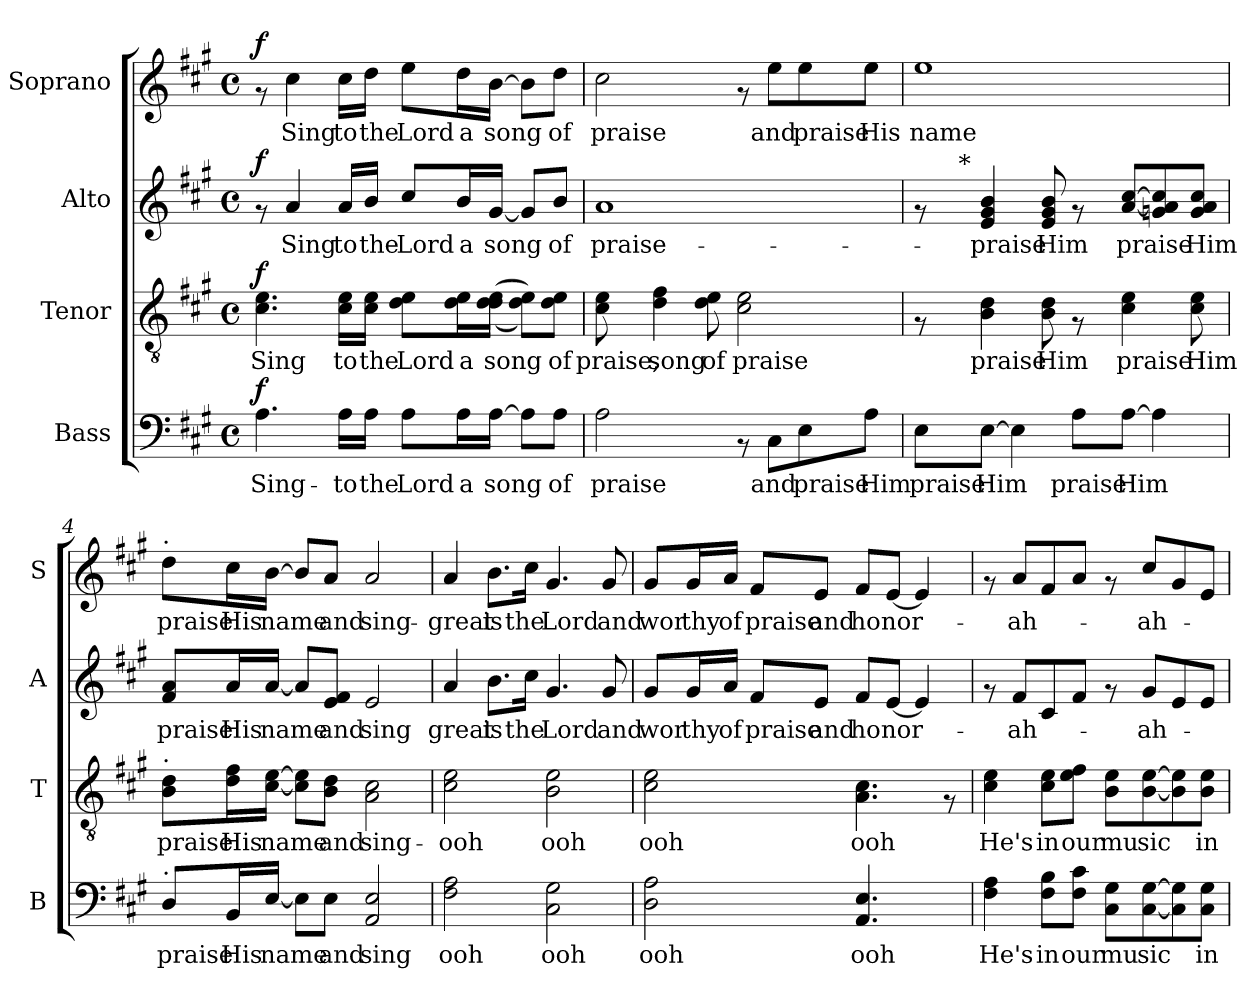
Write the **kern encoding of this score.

**kern	**text	**dynam	**kern	**text	**dynam	**kern	**text	**dynam	**kern	**text	**dynam
*part4	*part4	*part4	*part3	*part3	*part3	*part2	*part2	*part2	*part1	*part1	*part1
*staff4	*staff4	*staff4	*staff3	*staff3	*staff3	*staff2	*staff2	*staff2	*staff1	*staff1	*staff1
*I"Bass	*	*	*I"Tenor	*	*	*I"Alto	*	*	*I"Soprano	*	*
*I'B	*	*	*I'T	*	*	*I'A	*	*	*I'S	*	*
*clefF4	*	*	*clefGv2	*	*	*clefG2	*	*	*clefG2	*	*
*k[f#c#g#]	*	*	*k[f#c#g#]	*	*	*k[f#c#g#]	*	*	*k[f#c#g#]	*	*
*A:	*	*	*A:	*	*	*A:	*	*	*A:	*	*
*M4/4	*	*	*M4/4	*	*	*M4/4	*	*	*M4/4	*	*
*met(c)	*	*	*met(c)	*	*	*met(c)	*	*	*met(c)	*	*
=1	=1	=1	=1	=1	=1	=1	=1	=1	=1	=1	=1
!	!LO:LY:b	!LO:DY:a	!	!LO:LY:b	!LO:DY:a	!	!	!LO:DY:a	!	!	!LO:DY:a
4.A\	Sing-	f	4.c#\ 4.e\	Sing	f	8rf	.	f	8rf	.	f
!	!	!	!	!	!	!	!LO:LY:b	!	!	!LO:LY:b	!
.	.	.	.	.	.	4a/	Sing	.	4cc#\	Sing	.
!	!LO:LY:b	!	!	!LO:LY:b	!	!	!LO:LY:b	!	!	!LO:LY:b	!
16A\LL	-to	.	16c#\ 16e\LL	to	.	16a/LL	to	.	16cc#\LL	to	.
!	!LO:LY:b	!	!	!LO:LY:b	!	!	!LO:LY:b	!	!	!LO:LY:b	!
16A\JJ	the	.	16c#\ 16e\JJ	the	.	16b/JJ	the	.	16dd\JJ	the	.
!	!LO:LY:b	!	!	!LO:LY:b	!	!	!LO:LY:b	!	!	!LO:LY:b	!
8A\L	Lord	.	8d\ 8e\L	Lord	.	8cc#/L	Lord	.	8ee\L	Lord	.
!	!LO:LY:b	!	!	!LO:LY:b	!	!	!LO:LY:b	!	!	!LO:LY:b	!
16A\L	a	.	16d\ 16e\L	a	.	16b/L	a	.	16dd\L	a	.
!	!LO:LY:b	!	!	!LO:LY:b	!	!	!LO:LY:b	!	!	!LO:LY:b	!
[>16A\JJ	song	.	(<(>16d\ 16d\ 16e\JJ	song	.	[<16g#/JJ	song	.	[>16b\JJ	song	.
8A\L]	.	.	8d\ 8e\L))	.	.	8g#/L]	.	.	8b\L]	.	.
!	!LO:LY:b	!	!	!LO:LY:b	!	!	!LO:LY:b	!	!	!LO:LY:b	!
8A\J	of	.	8d\ 8e\J	of	.	8b/J	of	.	8dd\J	of	.
=2	=2	=2	=2	=2	=2	=2	=2	=2	=2	=2	=2
!	!LO:LY:b	!	!	!LO:LY:b	!	!	!LO:LY:b	!	!	!LO:LY:b	!
2A\	praise	.	8c#\ 8e\	praise,	.	1a	praise-	.	2cc#\	praise	.
!	!	!	!	!LO:LY:b	!	!	!	!	!	!	!
.	.	.	4d\ 4f#\	song	.	.	.	.	.	.	.
!	!	!	!	!LO:LY:b	!	!	!	!	!	!	!
.	.	.	8d\ 8e\	of	.	.	.	.	.	.	.
!	!	!	!	!LO:LY:b	!	!	!	!	!	!	!
8rAA	.	.	2c#\ 2e\	praise	.	.	.	.	8rf	.	.
!	!LO:LY:b	!	!	!	!	!	!	!	!	!LO:LY:b	!
8C#\L	and	.	.	.	.	.	.	.	8ee\L	and	.
!	!LO:LY:b	!	!	!	!	!	!	!	!	!LO:LY:b	!
8E\	praise	.	.	.	.	.	.	.	8ee\	praise	.
!	!LO:LY:b	!	!	!	!	!	!	!	!	!LO:LY:b	!
8A\J	Him	.	.	.	.	.	.	.	8ee\J	His	.
!!LO:LB:g=z
=3	=3	=3	=3	=3	=3	=3	=3	=3	=3	=3	=3
!	!LO:LY:b	!	!	!	!	!	!	!	!	!LO:LY:b	!
*	*	*	*	*	*	*^	*	*	*	*	*
8E\L	praise	.	8rF	.	.	8rf	16.ryy	.	.	1ee	name	.
!	!	!	!	!	!	!	!LO:TX:a:t=*	!	!	!	!	!
.	.	.	.	.	.	.	2ryy	.	.	.	.	.
!	!LO:LY:b	!	!	!LO:LY:b	!	!	!	!LO:LY:b	!	!	!	!
[>8E\J	Him	.	4B\ 4d\	praise	.	4e/ 4g#/ 4b/	.	-praise	.	.	.	.
4E\]	.	.	.	.	.	.	.	.	.	.	.	.
!	!	!	!	!LO:LY:b	!	!	!	!LO:LY:b	!	!	!	!
.	.	.	8B\ 8d\	Him	.	8e/ 8g#/ 8b/	.	Him	.	.	.	.
!	!LO:LY:b	!	!	!	!	!	!	!	!	!	!	!
8A\L	praise	.	8rF	.	.	8rf	.	.	.	.	.	.
.	.	.	.	.	.	.	4ryy	.	.	.	.	.
!	!LO:LY:b	!	!	!LO:LY:b	!	!	!	!LO:LY:b	!	!	!	!
[>8A\J	Him	.	4c#\ 4e\	praise	.	[<8a/ [>8cc#/L	.	praise	.	.	.	.
4A\]	.	.	.	.	.	8gn/ 8a/] 8cc#/]	.	.	.	.	.	.
.	.	.	.	.	.	.	8ryy	.	.	.	.	.
!	!	!	!	!LO:LY:b	!	!	!	!LO:LY:b	!	!	!	!
.	.	.	8c#\ 8e\	Him	.	8g/ 8a/ 8cc#/J	.	Him	.	.	.	.
.	.	.	.	.	.	.	32ryy	.	.	.	.	.
=4	=4	=4	=4	=4	=4	=4	=4	=4	=4	=4	=4	=4
!	!	!	!	!	!	!	!	!	!	!LO:TX:a:t=.	!	!
!	!	!	!	!	!	!LO:TX:a:t=.	!	!	!	!	!	!
!	!	!	!LO:TX:a:t=.	!	!	!	!	!	!	!	!	!
!LO:TX:a:t=.	!	!	!	!	!	!	!	!	!	!	!	!
!	!LO:LY:b	!	!	!LO:LY:b	!	!	!	!LO:LY:b	!	!	!LO:LY:b	!
*	*	*	*	*	*	*v	*v	*	*	*	*	*
8D/L	praise	.	8B\ 8d\L	praise	.	8f#/ 8a/L	praise	.	8dd\L	praise	.
!	!LO:LY:b	!	!	!LO:LY:b	!	!	!LO:LY:b	!	!	!LO:LY:b	!
16BB/L	His	.	16d\ 16f#\L	His	.	16a/L	His	.	16cc#\L	His	.
!	!LO:LY:b	!	!	!LO:LY:b	!	!	!LO:LY:b	!	!	!LO:LY:b	!
[>16E/JJ	name	.	[<16c#\ [>16e\JJ	name	.	[<16a/JJ	name	.	[>16b\JJ	name	.
8E\L]	.	.	8c#\] 8e\]L	.	.	8a/L]	.	.	8b/L]	.	.
!	!LO:LY:b	!	!	!LO:LY:b	!	!	!LO:LY:b	!	!	!LO:LY:b	!
8E\J	and	.	8B\ 8d\J	and	.	8e/ 8f#/J	and	.	8a/J	and	.
!	!LO:LY:b	!	!	!LO:LY:b	!	!	!LO:LY:b	!	!	!LO:LY:b	!
2AA/ 2E/	sing	.	2A\ 2c#\	sing-	.	2e/	sing	.	2a/	sing-	.
!!LO:PB:g=z
=5	=5	=5	=5	=5	=5	=5	=5	=5	=5	=5	=5
!	!LO:LY:b	!	!	!LO:LY:b	!	!	!LO:LY:b	!	!	!LO:LY:b	!
2F#\ 2A\	ooh	.	2c#\ 2e\	-ooh	.	4a/	great	.	4a/	-great	.
!	!	!	!	!	!	!	!LO:LY:b	!	!	!LO:LY:b	!
.	.	.	.	.	.	8.b\L	is	.	8.b\L	is	.
!	!	!	!	!	!	!	!LO:LY:b	!	!	!LO:LY:b	!
.	.	.	.	.	.	16cc#\Jk	the	.	16cc#\Jk	the	.
!	!LO:LY:b	!	!	!LO:LY:b	!	!	!LO:LY:b	!	!	!LO:LY:b	!
2C#\ 2G#\	ooh	.	2B\ 2e\	ooh	.	4.g#/	Lord	.	4.g#/	Lord	.
!	!	!	!	!	!	!	!LO:LY:b	!	!	!LO:LY:b	!
.	.	.	.	.	.	8g#/	and	.	8g#/	and	.
=6	=6	=6	=6	=6	=6	=6	=6	=6	=6	=6	=6
!	!LO:LY:b	!	!	!LO:LY:b	!	!	!LO:LY:b	!	!	!LO:LY:b	!
2D\ 2A\	ooh	.	2c#\ 2e\	ooh	.	8g#/L	wor	.	8g#/L	wor	.
!	!	!	!	!	!	!	!LO:LY:b	!	!	!LO:LY:b	!
.	.	.	.	.	.	16g#/L	thy	.	16g#/L	thy	.
!	!	!	!	!	!	!	!LO:LY:b	!	!	!LO:LY:b	!
.	.	.	.	.	.	16a/JJ	of	.	16a/JJ	of	.
!	!	!	!	!	!	!	!LO:LY:b	!	!	!LO:LY:b	!
.	.	.	.	.	.	8f#/L	praise	.	8f#/L	praise	.
!	!	!	!	!	!	!	!LO:LY:b	!	!	!LO:LY:b	!
.	.	.	.	.	.	8e/J	and	.	8e/J	and	.
!	!LO:LY:b	!	!	!LO:LY:b	!	!	!LO:LY:b	!	!	!LO:LY:b	!
4.AA/ 4.E/	ooh	.	4.A\ 4.c#\	ooh	.	8f#/L	ho	.	8f#/L	ho	.
!	!	!	!	!	!	!	!LO:LY:b	!	!	!LO:LY:b	!
.	.	.	.	.	.	[<8e/J	nor-	.	[<8e/J	nor-	.
.	.	.	.	.	.	4e/]	.	.	4e/]	.	.
8ryy	.	.	8rF	.	.	.	.	.	.	.	.
!!LO:LB:g=z
=7	=7	=7	=7	=7	=7	=7	=7	=7	=7	=7	=7
!	!LO:LY:b	!	!	!LO:LY:b	!	!	!	!	!	!	!
4F#\ 4A\	He's	.	4c#\ 4e\	He's	.	8rf	.	.	8rf	.	.
!	!	!	!	!	!	!	!LO:LY:b	!	!	!LO:LY:b	!
.	.	.	.	.	.	8f#/L	-ah-	.	8a/L	-ah-	.
!	!LO:LY:b	!	!	!LO:LY:b	!	!	!	!	!	!	!
8F#\ 8B\L	in	.	8c#\ 8e\L	in	.	8c#/	.	.	8f#/	.	.
!	!LO:LY:b	!	!	!LO:LY:b	!	!	!	!	!	!	!
8F#\ 8c#\J	our	.	8e\ 8f#\J	our	.	8f#/J	.	.	8a/J	.	.
!	!LO:LY:b	!	!	!LO:LY:b	!	!	!	!	!	!	!
8C#\ 8G#\L	mu	.	8B\ 8e\L	mu	.	8rf	.	.	8rf	.	.
!	!LO:LY:b	!	!	!LO:LY:b	!	!	!LO:LY:b	!	!	!LO:LY:b	!
[<8C#\ [>8G#\	sic	.	[<8B\ [>8e\	sic	.	8g#/L	-ah-	.	8cc#/L	-ah-	.
8C#\] 8G#\]	.	.	8B\] 8e\]	.	.	8e/	.	.	8g#/	.	.
!	!LO:LY:b	!	!	!LO:LY:b	!	!	!	!	!	!	!
8C#\ 8G#\J	in	.	8B\ 8e\J	in	.	8e/J	.	.	8e/J	.	.
=	=	=	=	=	=	=	=	=	=	=	=
*-	*-	*-	*-	*-	*-	*-	*-	*-	*-	*-	*-
